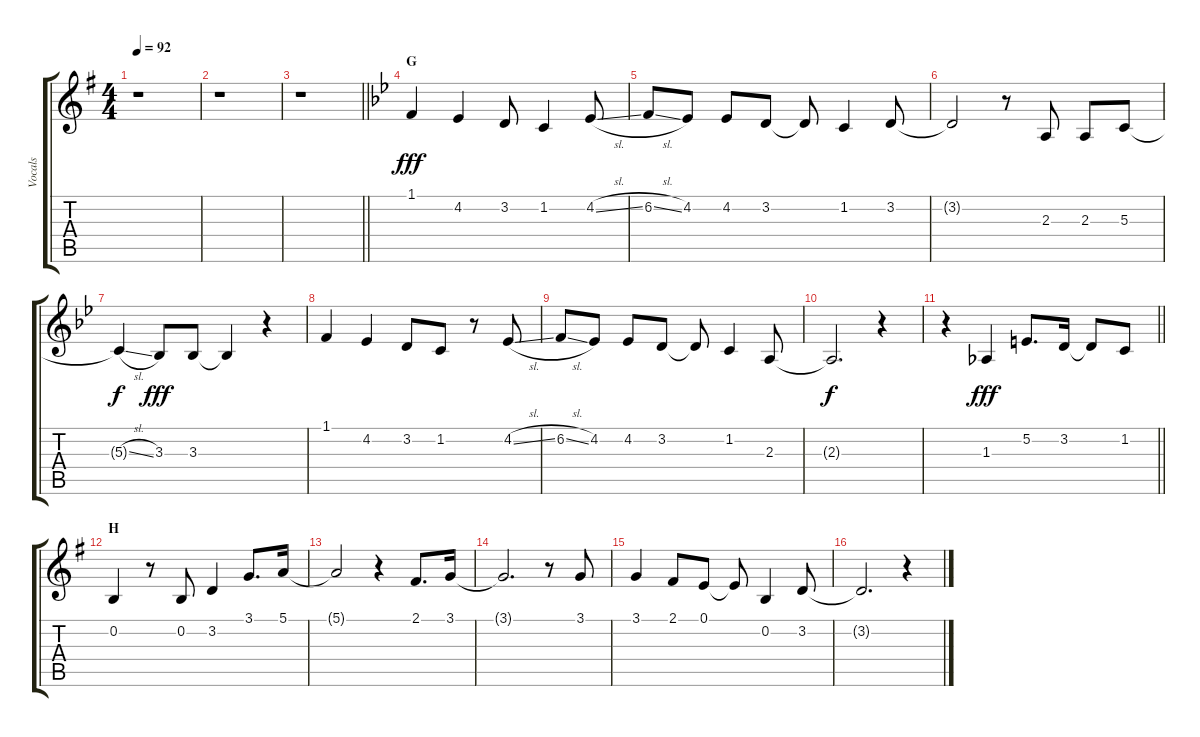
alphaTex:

\track ("Vocals" "Vocals") {instrument voiceoohs}
\staff {score tabs}
\tuning (E4 B3 G3 D3 A2 E2) {hide}
\ts (4 4)
\tempo 92
\clef g2
\ks g
r.1{dy fff} |
r.1 |
\barLineRight lightlight
r.1 |
\section ("" "G")
\ks bb
1.1.4 4.2.4 3.2.8 1.2.4 4.2{sl}.8 |
6.2{sl}.8 4.2.8 4.2.8 3.2.8 3.2{t}.8 1.2.4 3.2.8 |
3.2{t}.2 r.8 2.3.8 2.3.8 5.3.8 |
5.3{sl t}.4{dy f} 3.3.8{dy fff} 3.3.8 3.3{t}.4 r.4 |
1.1.4 4.2.4 3.2.8 1.2.8 r.8 4.2{sl}.8 |
6.2{sl}.8 4.2.8 4.2.8 3.2.8 3.2{t}.8 1.2.4 2.3.8 |
2.3{t}.2{d dy f} r.4 |
\barLineRight lightlight
r.4 1.3.4{dy fff} 5.2.8{d} 3.2.16 3.2{t}.8 1.2.8 |
\section ("" "H")
\ks g
0.2.4 r.8 0.2.8 3.2.4 3.1.8{d} 5.1.16 |
5.1{t}.2 r.4 2.1.8{d} 3.1.16 |
3.1{t}.2{d} r.8 3.1.8 |
3.1.4 2.1.8 0.1.8 0.1{t}.8 0.2.4 3.2.8 |
3.2{t}.2{d} r.4
